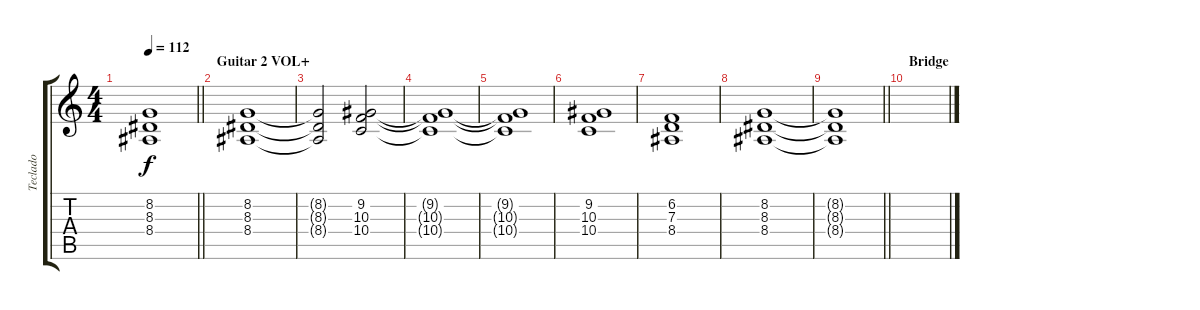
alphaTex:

\track ("Teclado" "Teclado") {instrument drawbarorgan}
\staff {score tabs}
\tuning (E4 B3 G3 D3 A2 E2) {hide}
\ts (4 4)
\tempo 112
\clef g2
\barLineRight lightlight
\ks c
(8.2{t} 8.3{t} 8.4{t}).1{dy f} |
\section ("" "Guitar 2 VOL+")
(8.2 8.3 8.4).1 |
(8.2{t} 8.3{t} 8.4{t}).2 (9.2 10.3 10.4).2 |
(9.2{t} 10.3{t} 10.4{t}).1 |
(9.2{t} 10.3{t} 10.4{t}).1 |
(9.2 10.3 10.4).1 |
(6.2 7.3 8.4).1 |
(8.2 8.3 8.4).1 |
\barLineRight lightlight
(8.2{t} 8.3{t} 8.4{t}).1 |
\section ("" "Bridge")
